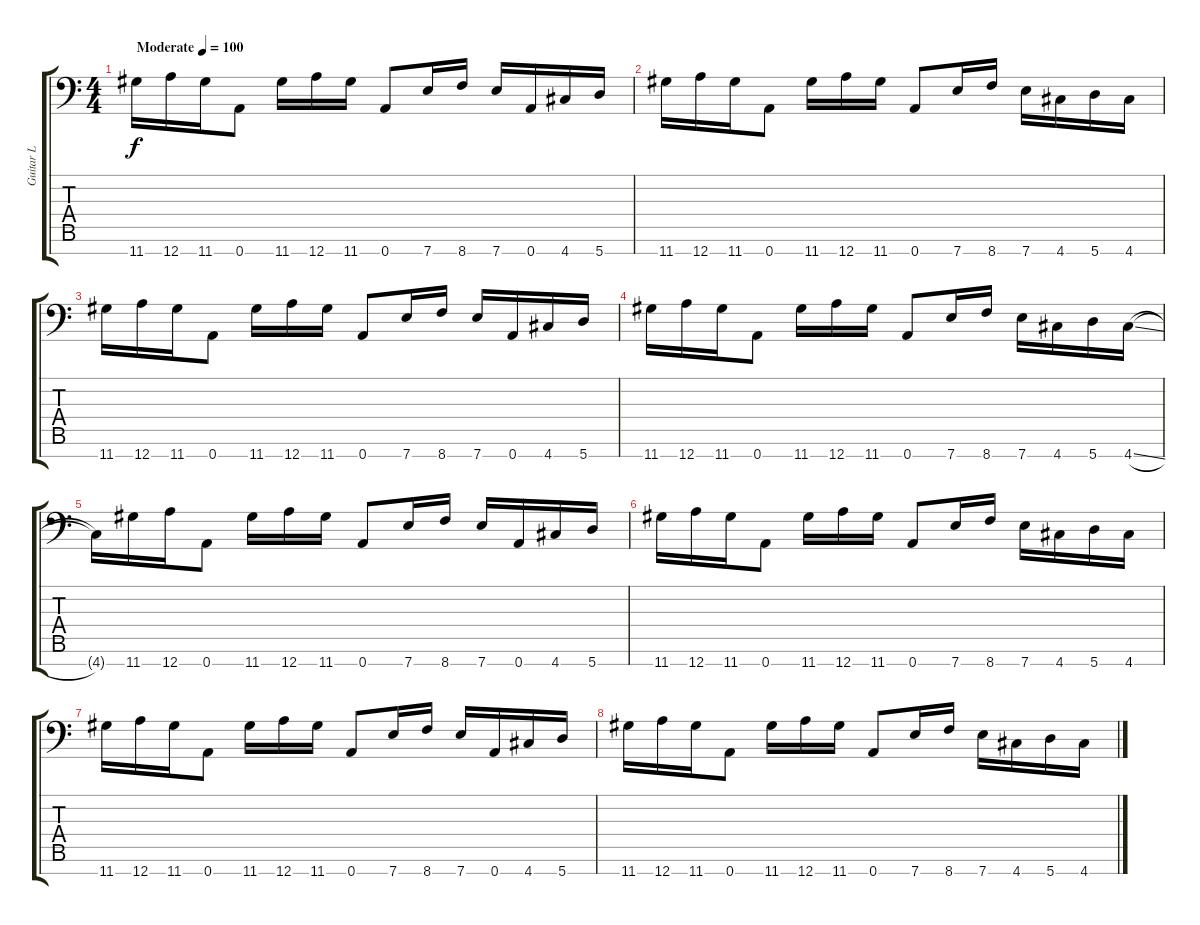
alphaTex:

\track ("Guitar L" "Guitar L") {instrument distortionguitar}
\staff {score tabs}
\tuning (E4 B3 G3 D3 A2 E2 A1) {hide}
\ts (4 4)
\tempo (100 "Moderate")
\clef f4
\ks c
11.7.16{dy f instrument distortionguitar} 12.7.16 11.7.16 0.7.8 11.7.16 12.7.16 11.7.16 0.7.8 7.7.16 8.7.16 7.7.16 0.7.16 4.7.16 5.7.16 |
11.7.16 12.7.16 11.7.16 0.7.8 11.7.16 12.7.16 11.7.16 0.7.8 7.7.16 8.7.16 7.7.16 4.7.16 5.7.16 4.7.16 |
11.7.16 12.7.16 11.7.16 0.7.8 11.7.16 12.7.16 11.7.16 0.7.8 7.7.16 8.7.16 7.7.16 0.7.16 4.7.16 5.7.16 |
11.7.16 12.7.16 11.7.16 0.7.8 11.7.16 12.7.16 11.7.16 0.7.8 7.7.16 8.7.16 7.7.16 4.7.16 5.7.16 4.7{sl}.16 |
4.7{t}.16 11.7.16 12.7.16 0.7.8 11.7.16 12.7.16 11.7.16 0.7.8 7.7.16 8.7.16 7.7.16 0.7.16 4.7.16 5.7.16 |
11.7.16 12.7.16 11.7.16 0.7.8 11.7.16 12.7.16 11.7.16 0.7.8 7.7.16 8.7.16 7.7.16 4.7.16 5.7.16 4.7.16 |
11.7.16 12.7.16 11.7.16 0.7.8 11.7.16 12.7.16 11.7.16 0.7.8 7.7.16 8.7.16 7.7.16 0.7.16 4.7.16 5.7.16 |
11.7.16 12.7.16 11.7.16 0.7.8 11.7.16 12.7.16 11.7.16 0.7.8 7.7.16 8.7.16 7.7.16 4.7.16 5.7.16 4.7.16
